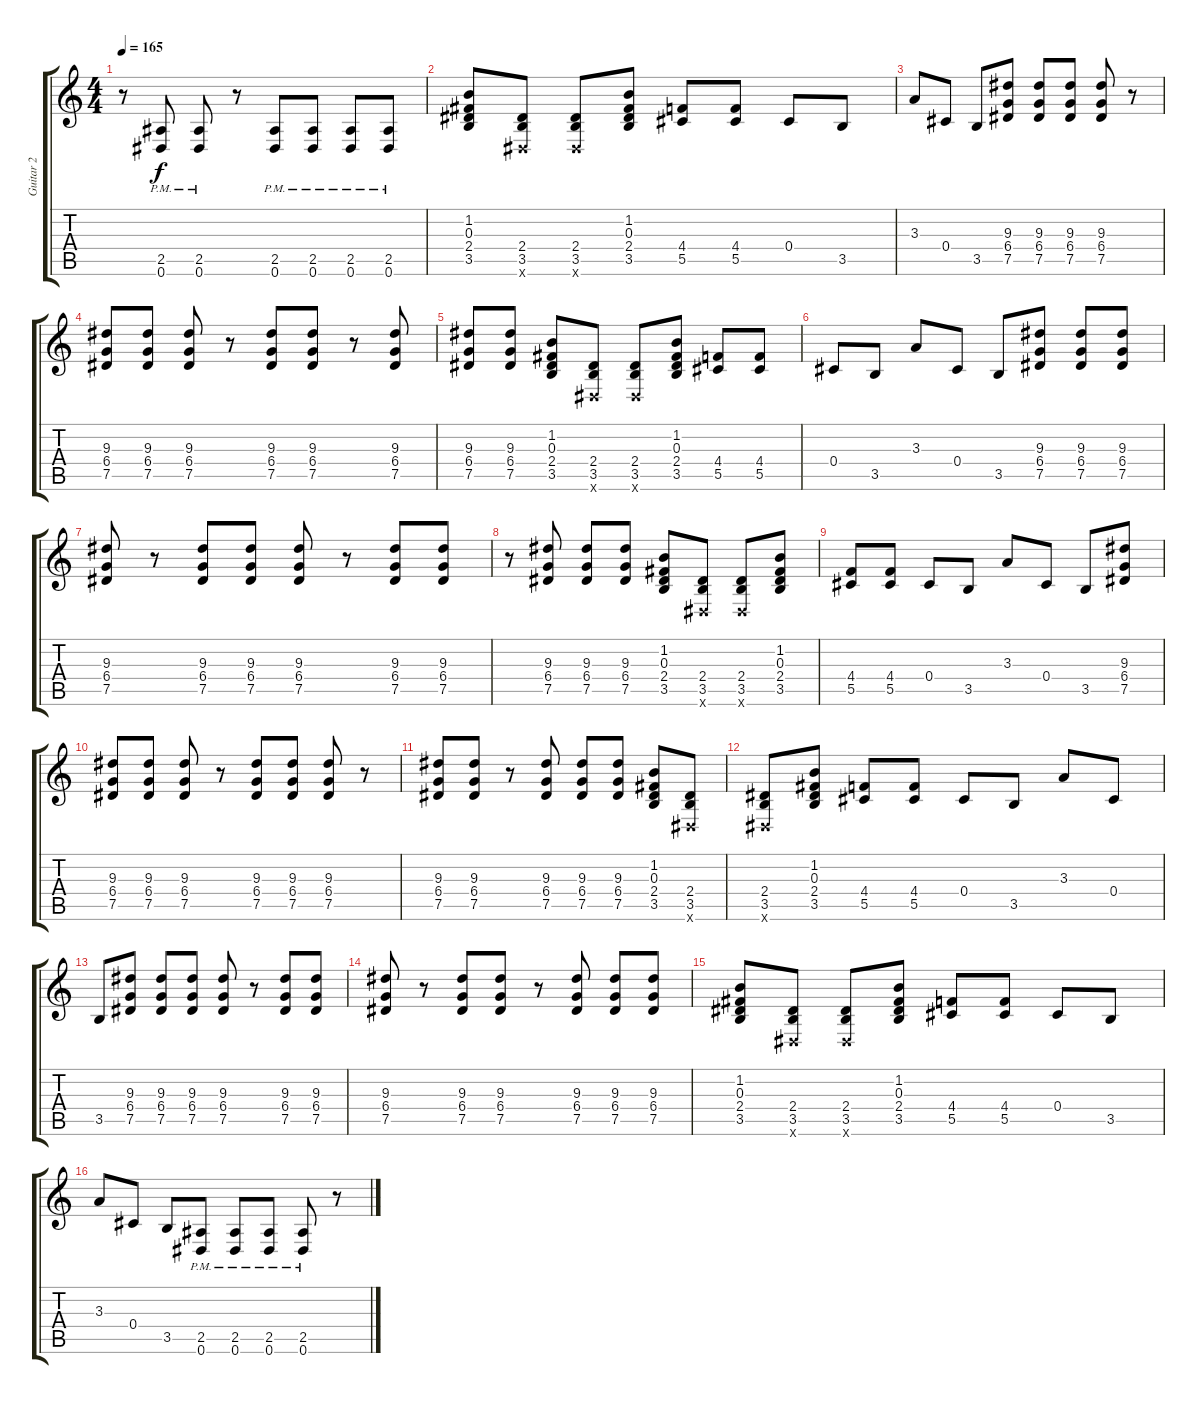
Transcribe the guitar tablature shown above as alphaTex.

\track ("Guitar 2" "Guitar 2") {instrument distortionguitar}
\staff {score tabs}
\tuning (Eb4 Bb3 Gb3 Db3 Ab2 Eb2) {hide}
\ts (4 4)
\tempo 165
\clef g2
\ks c
r.8{dy f} (2.5{pm} 0.6{pm}).8 (2.5{pm} 0.6{pm}).8 r.8 (2.5{pm} 0.6{pm}).8 (2.5{pm} 0.6{pm}).8 (2.5{pm} 0.6{pm}).8 (2.5{pm} 0.6{pm}).8 |
(1.2 0.3 2.4 3.5).8 (2.4 3.5 0.6{x}).8 (2.4 3.5 0.6{x}).8 (1.2 0.3 2.4 3.5).8 (4.4 5.5).8 (4.4 5.5).8 0.4.8 3.5.8 |
3.3.8 0.4.8 3.5.8 (9.3 6.4 7.5).8 (9.3 6.4 7.5).8 (9.3 6.4 7.5).8 (9.3 6.4 7.5).8 r.8 |
(9.3 6.4 7.5).8 (9.3 6.4 7.5).8 (9.3 6.4 7.5).8 r.8 (9.3 6.4 7.5).8 (9.3 6.4 7.5).8 r.8 (9.3 6.4 7.5).8 |
(9.3 6.4 7.5).8 (9.3 6.4 7.5).8 (1.2 0.3 2.4 3.5).8 (2.4 3.5 0.6{x}).8 (2.4 3.5 0.6{x}).8 (1.2 0.3 2.4 3.5).8 (4.4 5.5).8 (4.4 5.5).8 |
0.4.8 3.5.8 3.3.8 0.4.8 3.5.8 (9.3 6.4 7.5).8 (9.3 6.4 7.5).8 (9.3 6.4 7.5).8 |
(9.3 6.4 7.5).8 r.8 (9.3 6.4 7.5).8 (9.3 6.4 7.5).8 (9.3 6.4 7.5).8 r.8 (9.3 6.4 7.5).8 (9.3 6.4 7.5).8 |
r.8 (9.3 6.4 7.5).8 (9.3 6.4 7.5).8 (9.3 6.4 7.5).8 (1.2 0.3 2.4 3.5).8 (2.4 3.5 0.6{x}).8 (2.4 3.5 0.6{x}).8 (1.2 0.3 2.4 3.5).8 |
(4.4 5.5).8 (4.4 5.5).8 0.4.8 3.5.8 3.3.8 0.4.8 3.5.8 (9.3 6.4 7.5).8 |
(9.3 6.4 7.5).8 (9.3 6.4 7.5).8 (9.3 6.4 7.5).8 r.8 (9.3 6.4 7.5).8 (9.3 6.4 7.5).8 (9.3 6.4 7.5).8 r.8 |
(9.3 6.4 7.5).8 (9.3 6.4 7.5).8 r.8 (9.3 6.4 7.5).8 (9.3 6.4 7.5).8 (9.3 6.4 7.5).8 (1.2 0.3 2.4 3.5).8 (2.4 3.5 0.6{x}).8 |
(2.4 3.5 0.6{x}).8 (1.2 0.3 2.4 3.5).8 (4.4 5.5).8 (4.4 5.5).8 0.4.8 3.5.8 3.3.8 0.4.8 |
3.5.8 (9.3 6.4 7.5).8 (9.3 6.4 7.5).8 (9.3 6.4 7.5).8 (9.3 6.4 7.5).8 r.8 (9.3 6.4 7.5).8 (9.3 6.4 7.5).8 |
(9.3 6.4 7.5).8 r.8 (9.3 6.4 7.5).8 (9.3 6.4 7.5).8 r.8 (9.3 6.4 7.5).8 (9.3 6.4 7.5).8 (9.3 6.4 7.5).8 |
(1.2 0.3 2.4 3.5).8 (2.4 3.5 0.6{x}).8 (2.4 3.5 0.6{x}).8 (1.2 0.3 2.4 3.5).8 (4.4 5.5).8 (4.4 5.5).8 0.4.8 3.5.8 |
3.3.8 0.4.8 3.5.8 (2.5{pm} 0.6{pm}).8 (2.5{pm} 0.6{pm}).8 (2.5{pm} 0.6{pm}).8 (2.5{pm} 0.6{pm}).8 r.8
